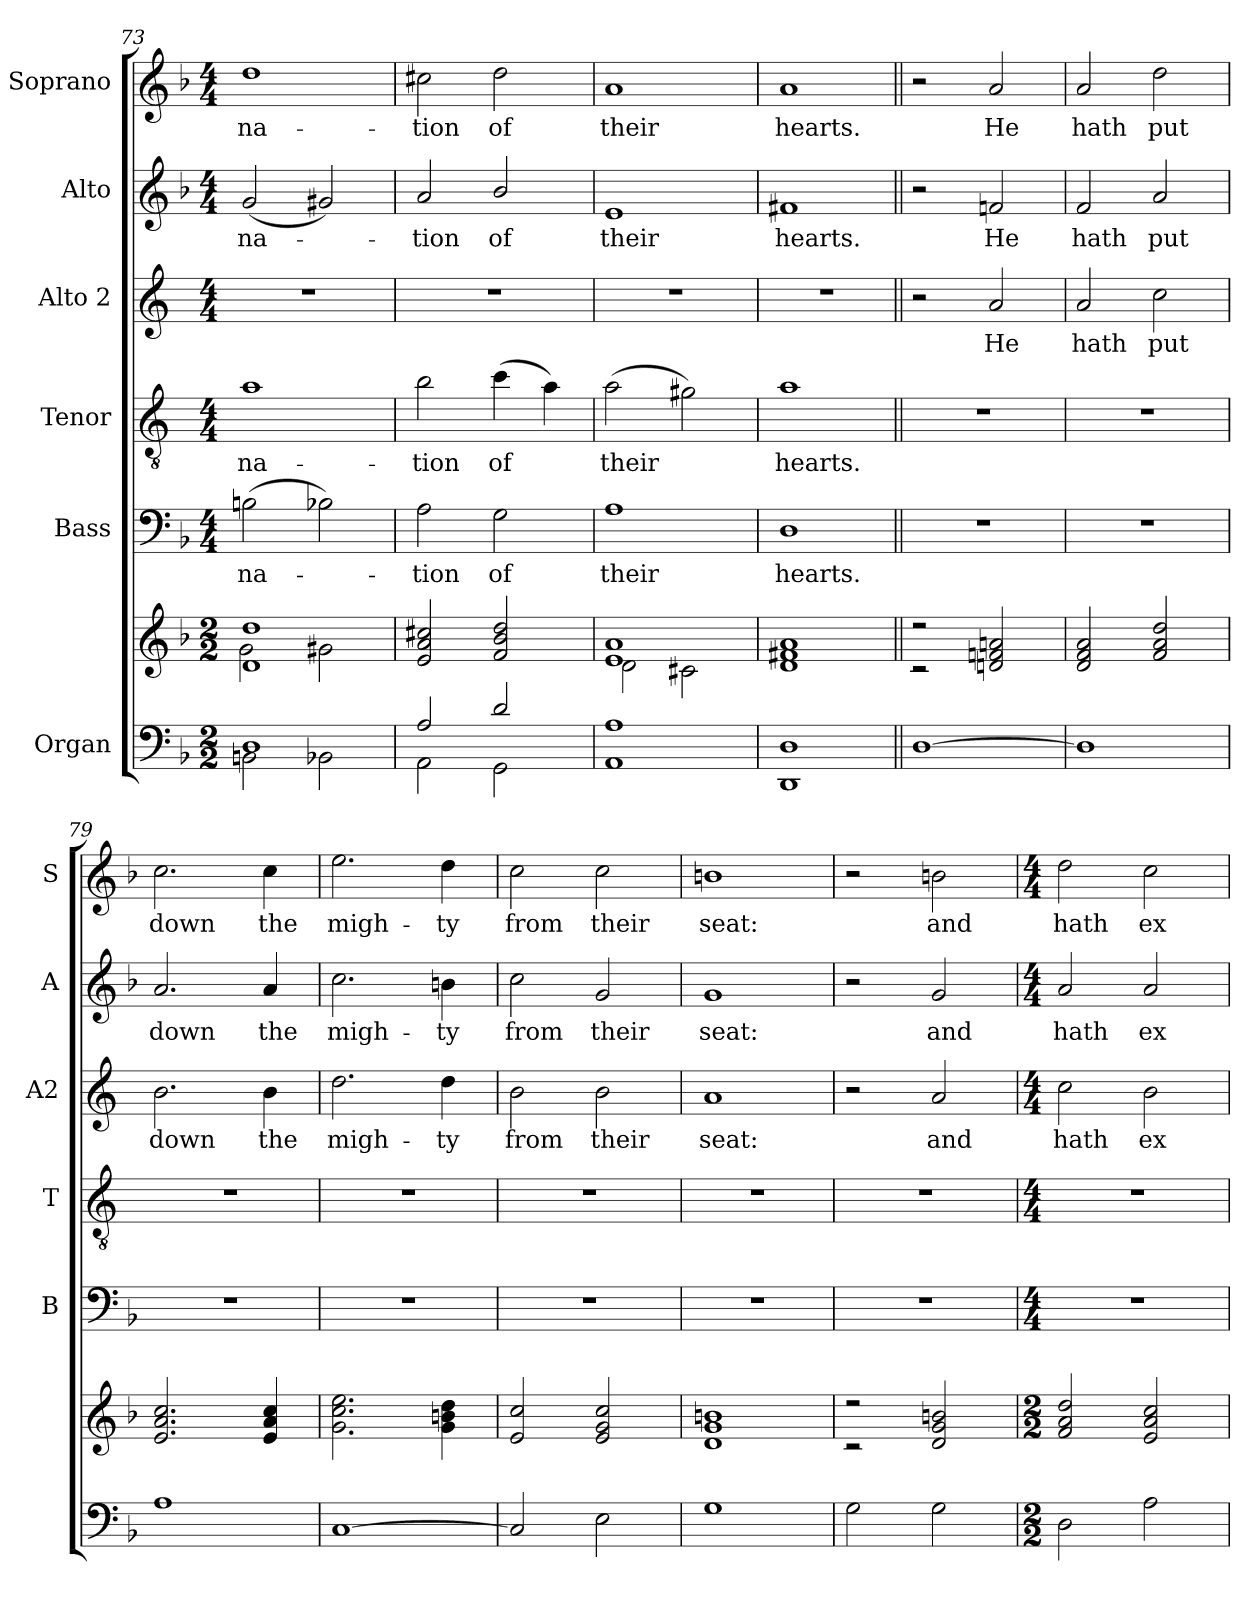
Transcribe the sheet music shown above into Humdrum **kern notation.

**kern	**kern	**kern	**text	**kern	**text	**kern	**text	**kern	**text	**kern	**text
*part6	*part6	*part5	*part5	*part4	*part4	*part3	*part3	*part2	*part2	*part1	*part1
*staff7	*staff6	*staff5	*staff5	*staff4	*staff4	*staff3	*staff3	*staff2	*staff2	*staff1	*staff1
*I"Organ	*	*I"Bass	*	*I"Tenor	*	*I"Alto 2	*	*I"Alto	*	*I"Soprano	*
*	*	*I'B	*	*I'T	*	*I'A2	*	*I'A	*	*I'S	*
!!LO:LB:g=z
*clefF4	*clefG2	*clefF4	*	*clefGv2	*	*clefG2	*	*clefG2	*	*clefG2	*
*	*	*	*	*ITrd4c7	*	*ITrd4c7	*	*	*	*	*
*k[b-]	*k[b-]	*k[b-]	*	*k[b-]	*	*k[b-]	*	*k[b-]	*	*k[b-]	*
*F:	*F:	*F:	*	*F:	*	*F:	*	*F:	*	*F:	*
*M2/2	*M2/2	*M4/4	*	*M4/4	*	*M4/4	*	*M4/4	*	*M4/4	*
=73	=73	=73	=73	=73	=73	=73	=73	=73	=73	=73	=73
*^	*^	*	*	*	*	*	*	*	*	*	*
!	!	!	!	!	!LO:LY:b	!	!LO:LY:b	!	!	!	!LO:LY:b	!	!LO:LY:b
1D/	2BBn\	1d/ 1dd/	2g\	(>2Bn	-na-	1d	-na-	1r	.	(<2g	-na-	1dd	-na-
.	2BB-X\	.	2g#X\	2B-X)	.	.	.	.	.	2g#X)	.	.	.
=74	=74	=74	=74	=74	=74	=74	=74	=74	=74	=74	=74	=74	=74
!	!	!	!	!	!LO:LY:b	!	!LO:LY:b	!	!	!	!LO:LY:b	!	!LO:LY:b
2A/	2AA\	2e/ 2a/ 2cc#X/	1ryy	2A	tion	2e	-tion	1r	.	2a	tion	2cc#X	-tion
!	!	!	!	!	!LO:LY:b	!	!LO:LY:b	!	!	!	!LO:LY:b	!	!LO:LY:b
2d/	2GG\	2f/ 2b-/ 2dd/	.	2G	of	(>4f	of	.	.	2b-/	of	2dd	of
.	.	.	.	.	.	4d)	.	.	.	.	.	.	.
=75	=75	=75	=75	=75	=75	=75	=75	=75	=75	=75	=75	=75	=75
!	!	!	!	!	!LO:LY:b	!	!LO:LY:b	!	!	!	!LO:LY:b	!	!LO:LY:b
1A/	1AA\	1e/ 1a/	2d\	1A	their	(>2d	their	1r	.	1e	their	1a	their
.	.	.	2c#X\	.	.	2c#X)	.	.	.	.	.	.	.
=76	=76	=76	=76	=76	=76	=76	=76	=76	=76	=76	=76	=76	=76
!	!	!	!	!	!LO:LY:b	!	!LO:LY:b	!	!	!	!LO:LY:b	!	!LO:LY:b
1D/	1DD\	1f#X/ 1a/	1d\	1D	hearts.	1d	hearts.	1r	.	1f#X	hearts.	1a	hearts.
=77||	=77||	=77||	=77||	=77||	=77||	=77||	=77||	=77||	=77||	=77||	=77||	=77||	=77||
[1D/	1ryy	2r	2r	1r	.	1r	.	2r	.	2r	.	2r	.
!	!	!	!	!	!	!	!	!	!LO:LY:b	!	!LO:LY:b	!	!LO:LY:b
.	.	2dn/ 2fn/ 2an/	2ryy	.	.	.	.	2d	He	2fn	He	2a	He
=78	=78	=78	=78	=78	=78	=78	=78	=78	=78	=78	=78	=78	=78
!	!	!	!	!	!	!	!	!	!LO:LY:b	!	!LO:LY:b	!	!LO:LY:b
1D/]	1ryy	2d/ 2f/ 2a/	1ryy	1r	.	1r	.	2d	hath	2f	hath	2a	hath
!	!	!	!	!	!	!	!	!	!LO:LY:b	!	!LO:LY:b	!	!LO:LY:b
.	.	2f/ 2a/ 2dd/	.	.	.	.	.	2f	put	2a	put	2dd	put
=79	=79	=79	=79	=79	=79	=79	=79	=79	=79	=79	=79	=79	=79
!	!	!	!	!	!	!	!	!	!LO:LY:b	!	!LO:LY:b	!	!LO:LY:b
1A/	1ryy	2.e/ 2.a/ 2.cc/	1ryy	1r	.	1r	.	2.e	down	2.a	down	2.cc	down
!	!	!	!	!	!	!	!	!	!LO:LY:b	!	!LO:LY:b	!	!LO:LY:b
.	.	4e/ 4a/ 4cc/	.	.	.	.	.	4e	the	4a	the	4cc	the
=80	=80	=80	=80	=80	=80	=80	=80	=80	=80	=80	=80	=80	=80
!	!	!	!	!	!	!	!	!	!LO:LY:b	!	!LO:LY:b	!	!LO:LY:b
[1C/	1ryy	1ryy	2.g\ 2.cc\ 2.ee\	1r	.	1r	.	2.g	migh-	2.cc	migh-	2.ee	migh-
!	!	!	!	!	!	!	!	!	!LO:LY:b	!	!LO:LY:b	!	!LO:LY:b
.	.	.	4g\ 4bn\ 4dd\	.	.	.	.	4g	-ty	4bn	-ty	4dd	-ty
=81	=81	=81	=81	=81	=81	=81	=81	=81	=81	=81	=81	=81	=81
!	!	!	!	!	!	!	!	!	!LO:LY:b	!	!LO:LY:b	!	!LO:LY:b
2C/]	2ryy	2e/ 2cc/	1ryy	1r	.	1r	.	2e	from	2cc	from	2cc	from
!	!	!	!	!	!	!	!	!	!LO:LY:b	!	!LO:LY:b	!	!LO:LY:b
2ryy	2E\	2e/ 2g/ 2cc/	.	.	.	.	.	2e	their	2g	their	2cc	their
=82	=82	=82	=82	=82	=82	=82	=82	=82	=82	=82	=82	=82	=82
!	!	!	!	!	!	!	!	!	!LO:LY:b	!	!LO:LY:b	!	!LO:LY:b
1G/	1ryy	1g/ 1bn/	1d\	1r	.	1r	.	1d	seat:	1g	seat:	1bn	seat:
=83	=83	=83	=83	=83	=83	=83	=83	=83	=83	=83	=83	=83	=83
1ryy	2G\	2r	2r	1r	.	1r	.	2r	.	2r	.	2r	.
!	!	!	!	!	!	!	!	!	!LO:LY:b	!	!LO:LY:b	!	!LO:LY:b
.	2G\	2d/ 2g/ 2bn/	2ryy	.	.	.	.	2d	and	2g	and	2bn	and
!!LO:LB:g=z
=84	=84	=84	=84	=84	=84	=84	=84	=84	=84	=84	=84	=84	=84
*M2/2	*	*M2/2	*	*M4/4	*	*M4/4	*	*M4/4	*	*M4/4	*	*M4/4	*
!	!	!	!	!	!	!	!	!	!LO:LY:b	!	!LO:LY:b	!	!LO:LY:b
1ryy	2D\	2f/ 2a/ 2dd/	1ryy	1r	.	1r	.	2f	hath	2a	hath	2dd	hath
!	!	!	!	!	!	!	!	!	!LO:LY:b	!	!LO:LY:b	!	!LO:LY:b
.	2A\	2e/ 2a/ 2cc/	.	.	.	.	.	2e	ex-	2a	ex-	2cc	ex-
*v	*v	*	*	*	*	*	*	*	*	*	*	*	*
*	*v	*v	*	*	*	*	*	*	*	*	*	*
=	=	=	=	=	=	=	=	=	=	=	=
*-	*-	*-	*-	*-	*-	*-	*-	*-	*-	*-	*-
